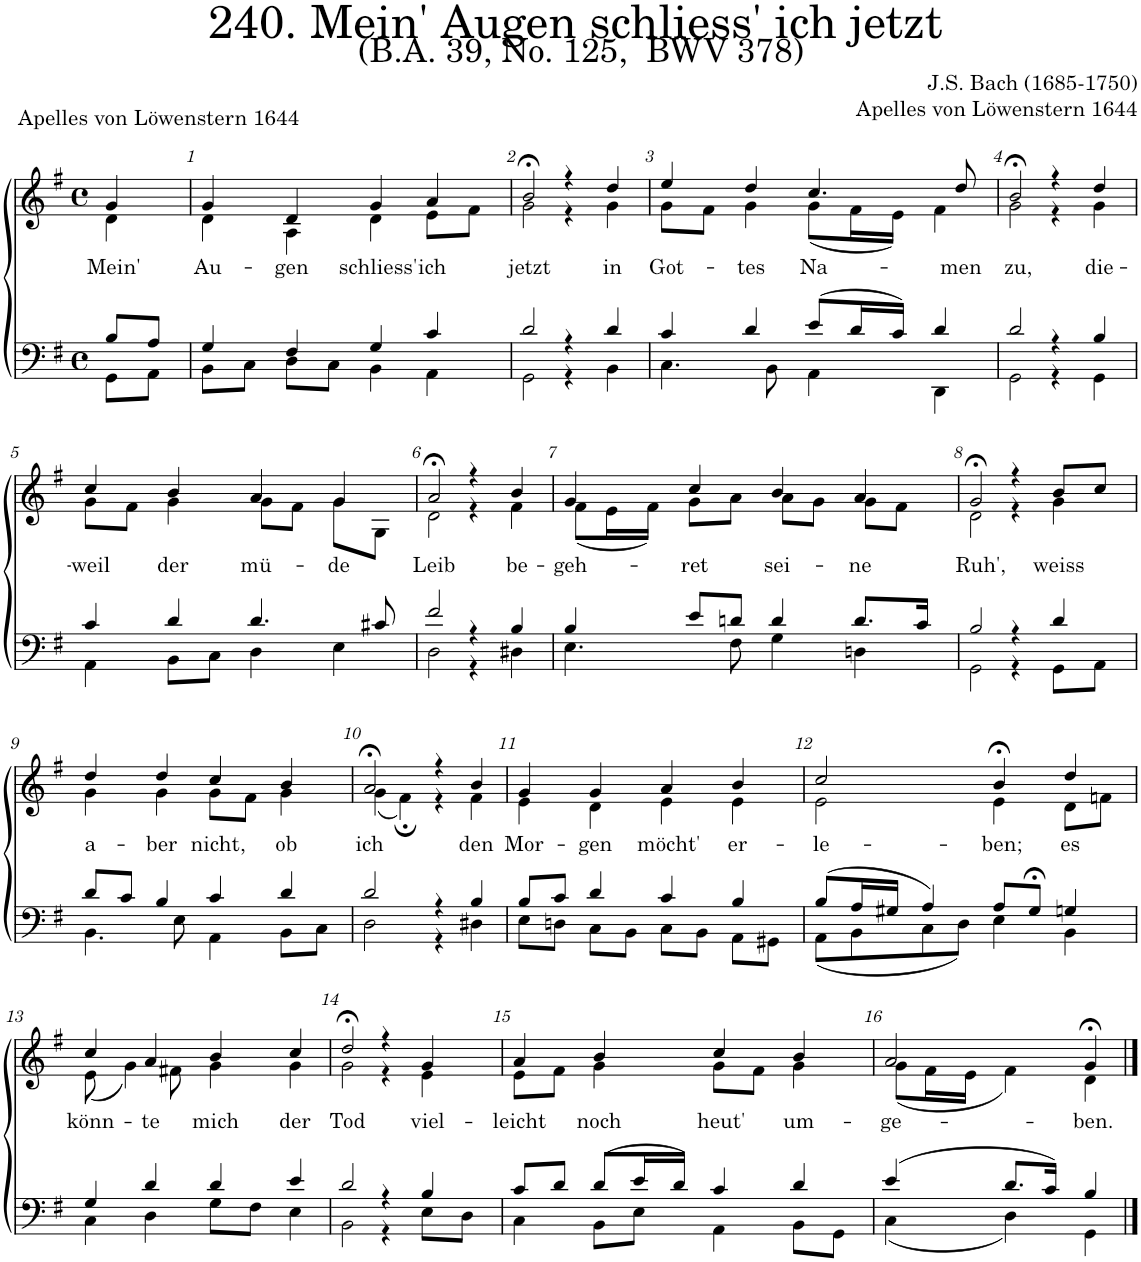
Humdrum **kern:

**kern	**kern	**text
*part2	*part1	*part1
*staff2	*staff1	*staff1
*I"Tenor/Bass	*I"Soprano/Alto	*
*clefF4	*clefG2	*
*k[f#]	*k[f#]	*
*M4/4	*M4/4	*
*met(c)	*met(c)	*
=	=	=
*^	*	*
!	!	!	!LO:LY:b
*	*	*^	*
8B/L	8GG\L	4g/	4d\	Mein'
8A/J	8AA\J	.	.	.
=1	=1	=1	=1	=1
!	!	!	!	!LO:LY:b
4G/	8BB\L	4g/	4d\	Au-
.	8C\J	.	.	.
!	!	!	!	!LO:LY:b
4F#/	8D\L	4d/	4A\	-gen
.	8C\J	.	.	.
!	!	!	!	!LO:LY:b
4G/	4BB\	4g/	4d\	schliess'
!	!	!	!	!LO:LY:b
4c/	4AA\	4a/	8e\L	ich
.	.	.	8f#\J	.
=2	=2	=2	=2	=2
!	!	!	!	!LO:LY:b
2d/	2GG\	2b;</	2g\	jetzt
4r	4r	4r	4r	.
!	!	!	!	!LO:LY:b
4d/	4BB\	4dd/	4g\	in
=3	=3	=3	=3	=3
!	!	!	!	!LO:LY:b
4c/	4.C\	4ee/	8g\L	Got-
.	.	.	8f#\J	.
!	!	!	!	!LO:LY:b
4d/	.	4dd/	4g\	-tes
.	8BB\	.	.	.
!	!	!	!	!LO:LY:b
(8e/L	4AA\	4.cc/	(8g\L	Na-
16d/L	.	.	16f#\L	.
16c/JJ)	.	.	16e\JJ)	.
4d/	4DD\	.	4f#\	.
!	!	!	!	!LO:LY:b
.	.	8dd/	.	-men
=4	=4	=4	=4	=4
!	!	!	!	!LO:LY:b
2d/	2GG\	2b;</	2g\	zu,
4r	4r	4r	4r	.
!	!	!	!	!LO:LY:b
4B/	4GG\	4dd/	4g\	die-
!!LO:LB:g=z	!!
=5	=5	=5	=5	=5
!	!	!	!	!LO:LY:b
4c/	4AA\	4cc/	8g\L	-weil
.	.	.	8f#\J	.
!	!	!	!	!LO:LY:b
4d/	8BB\L	4b/	4g\	der
.	8C\J	.	.	.
!	!	!	!	!LO:LY:b
4.d/	4D\	4a/	8g\L	mü-
.	.	.	8f#\J	.
!	!	!	!	!LO:LY:b
.	4E\	4g/	8g\L	-de
8c#X/	.	.	8G\J	.
=6	=6	=6	=6	=6
!	!	!	!	!LO:LY:b
2f#/	2D\	2a;</	2d\	Leib
4r	4r	4r	4r	.
!	!	!	!	!LO:LY:b
4B/	4D#X\	4b/	4f#\	be-
=7	=7	=7	=7	=7
!	!	!	!	!LO:LY:b
4B/	4.E\	4g/	(8f#\L	-geh-
.	.	.	16e\L	.
.	.	.	16f#\JJ)	.
!	!	!	!	!LO:LY:b
8e/L	.	4cc/	8g\L	-ret
8dn/J	8F#\	.	8a\J	.
!	!	!	!	!LO:LY:b
4d/	4G\	4b/	8a\L	sei-
.	.	.	8g\J	.
!	!	!	!	!LO:LY:b
8.d/L	4Dn\	4a/	8g\L	-ne
.	.	.	8f#\J	.
16c/Jk	.	.	.	.
=8	=8	=8	=8	=8
!	!	!	!	!LO:LY:b
2B/	2GG\	2g;</	2d\	Ruh',
4r	4r	4r	4r	.
!	!	!	!	!LO:LY:b
4d/	8GG\L	8b/L	4g\	weiss
.	8AA\J	8cc/J	.	.
!!LO:LB:g=z	!!
=9	=9	=9	=9	=9
!	!	!	!	!LO:LY:b
8d/L	4.BB\	4dd/	4g\	a-
8c/J	.	.	.	.
!	!	!	!	!LO:LY:b
4B/	.	4dd/	4g\	-ber
.	8E\	.	.	.
!	!	!	!	!LO:LY:b
4c/	4AA\	4cc/	8g\L	nicht,
.	.	.	8f#\J	.
!	!	!	!	!LO:LY:b
4d/	8BB\L	4b/	4g\	ob
.	8C\J	.	.	.
=10	=10	=10	=10	=10
!	!	!	!	!LO:LY:b
2d/	2D\	2a;</	(4g\	ich
.	.	.	4f#;\)	.
4r	4r	4r	4r	.
!	!	!	!	!LO:LY:b
4B/	4D#X\	4b/	4f#\	den
=11	=11	=11	=11	=11
!	!	!	!	!LO:LY:b
8B/L	8E\L	4g/	4e\	Mor-
8c/J	8Dn\J	.	.	.
!	!	!	!	!LO:LY:b
4d/	8C\L	4g/	4d\	-gen
.	8BB\J	.	.	.
!	!	!	!	!LO:LY:b
4c/	8C\L	4a/	4e\	möcht'
.	8BB\J	.	.	.
!	!	!	!	!LO:LY:b
4B/	8AA\L	4b/	4e\	er-
.	8GG#X\J	.	.	.
=12	=12	=12	=12	=12
!	!	!	!	!LO:LY:b
(8B/L	(8AA\L	2cc/	2e\	-le-
16A/L	8BB\	.	.	.
16G#X/JJ	.	.	.	.
4A/)	8C\	.	.	.
.	8D\J)	.	.	.
!	!	!	!	!LO:LY:b
8A/L	4E\	4b;<,/	4e\	-ben;
8G#;</J	.	.	.	.
!	!	!	!	!LO:LY:b
4Gn/	4BB\	4dd/	8d\L	es
.	.	.	8fn\J	.
!!LO:LB:g=z	!!
=13	=13	=13	=13	=13
!	!	!	!	!LO:LY:b
4G/	4C\	4cc/	(8e\	könn-
.	.	.	4g\)	.
!	!	!	!	!LO:LY:b
4d/	4D\	4a/	.	-te
.	.	.	8f#X\	.
!	!	!	!	!LO:LY:b
4d/	8G\L	4b/	4g\	mich
.	8F#\J	.	.	.
!	!	!	!	!LO:LY:b
4e/	4E\	4cc/	4g\	der
=14	=14	=14	=14	=14
!	!	!	!	!LO:LY:b
2d/	2BB\	2dd;</	2g\	Tod
4r	4r	4r	4r	.
!	!	!	!	!LO:LY:b
4B/	8E\L	4g/	4e\	viel-
.	8D\J	.	.	.
=15	=15	=15	=15	=15
!	!	!	!	!LO:LY:b
8c/L	4C\	4a/	8e\L	-leicht
8d/J	.	.	8f#\J	.
!	!	!	!	!LO:LY:b
(8d/L	8BB\L	4b/	4g\	noch
16e/L	8E\J	.	.	.
16d/JJ)	.	.	.	.
!	!	!	!	!LO:LY:b
4c/	4AA\	4cc/	8g\L	heut'
.	.	.	8f#\J	.
!	!	!	!	!LO:LY:b
4d/	8BB\L	4b/	4g\	um-
.	8GG\J	.	.	.
=16	=16	=16	=16	=16
!	!	!	!	!LO:LY:b
(4e/	(4C\	2a/	(8g\L	-ge-
.	.	.	16f#\L	.
.	.	.	16e\JJ	.
8.d/L	4D\)	.	4f#\)	.
16c/Jk)	.	.	.	.
!	!	!	!	!LO:LY:b
4B/	4GG\	4g;</	4d\	-ben.
*v	*v	*	*	*
*	*v	*v	*
==	==	==
*-	*-	*-
